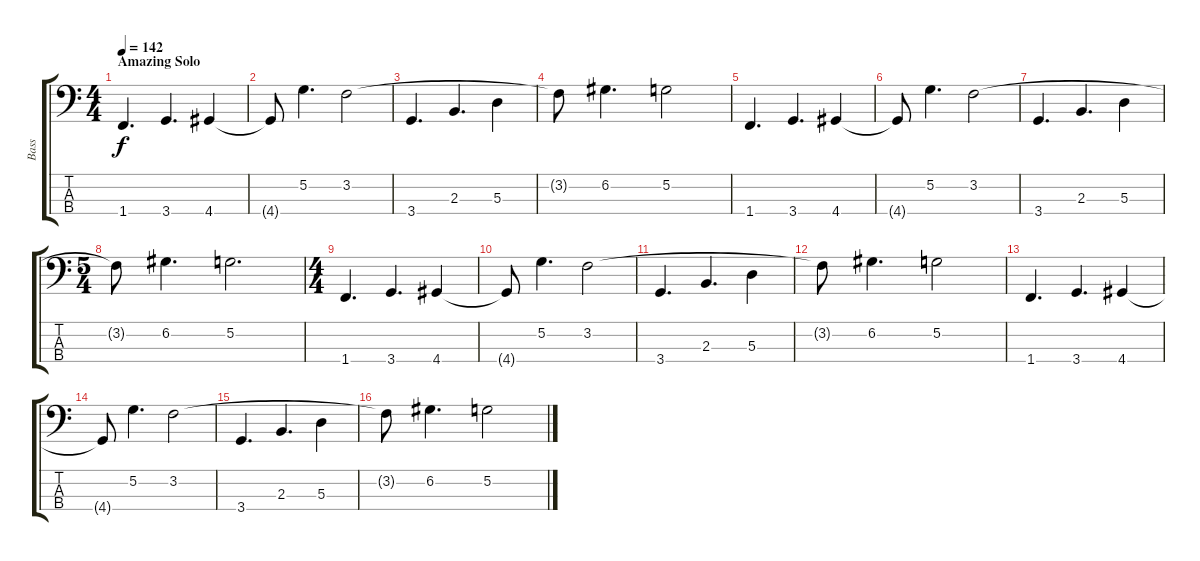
\track ("Bass" "Bass") {instrument electricbassfinger}
\staff {score tabs}
\tuning (G2 D2 A1 E1) {hide}
\ts (4 4)
\section ("" "Amazing Solo")
\tempo 142
\clef f4
\ks c
1.4.4{d dy f volume 15} 3.4.4{d} 4.4.4 |
4.4{t}.8 5.2.4{d} 3.2.2 |
3.4.4{d} 2.3.4{d} 5.3.4 |
3.2{t}.8 6.2.4{d} 5.2.2 |
1.4.4{d} 3.4.4{d} 4.4.4 |
4.4{t}.8 5.2.4{d} 3.2.2 |
3.4.4{d} 2.3.4{d} 5.3.4 |
\ts (5 4)
3.2{t}.8 6.2.4{d} 5.2.2{d} |
\ts (4 4)
1.4.4{d volume 15} 3.4.4{d} 4.4.4 |
4.4{t}.8 5.2.4{d} 3.2.2 |
3.4.4{d} 2.3.4{d} 5.3.4 |
3.2{t}.8 6.2.4{d} 5.2.2 |
1.4.4{d volume 15} 3.4.4{d} 4.4.4 |
4.4{t}.8 5.2.4{d} 3.2.2 |
3.4.4{d} 2.3.4{d} 5.3.4 |
3.2{t}.8 6.2.4{d} 5.2.2
